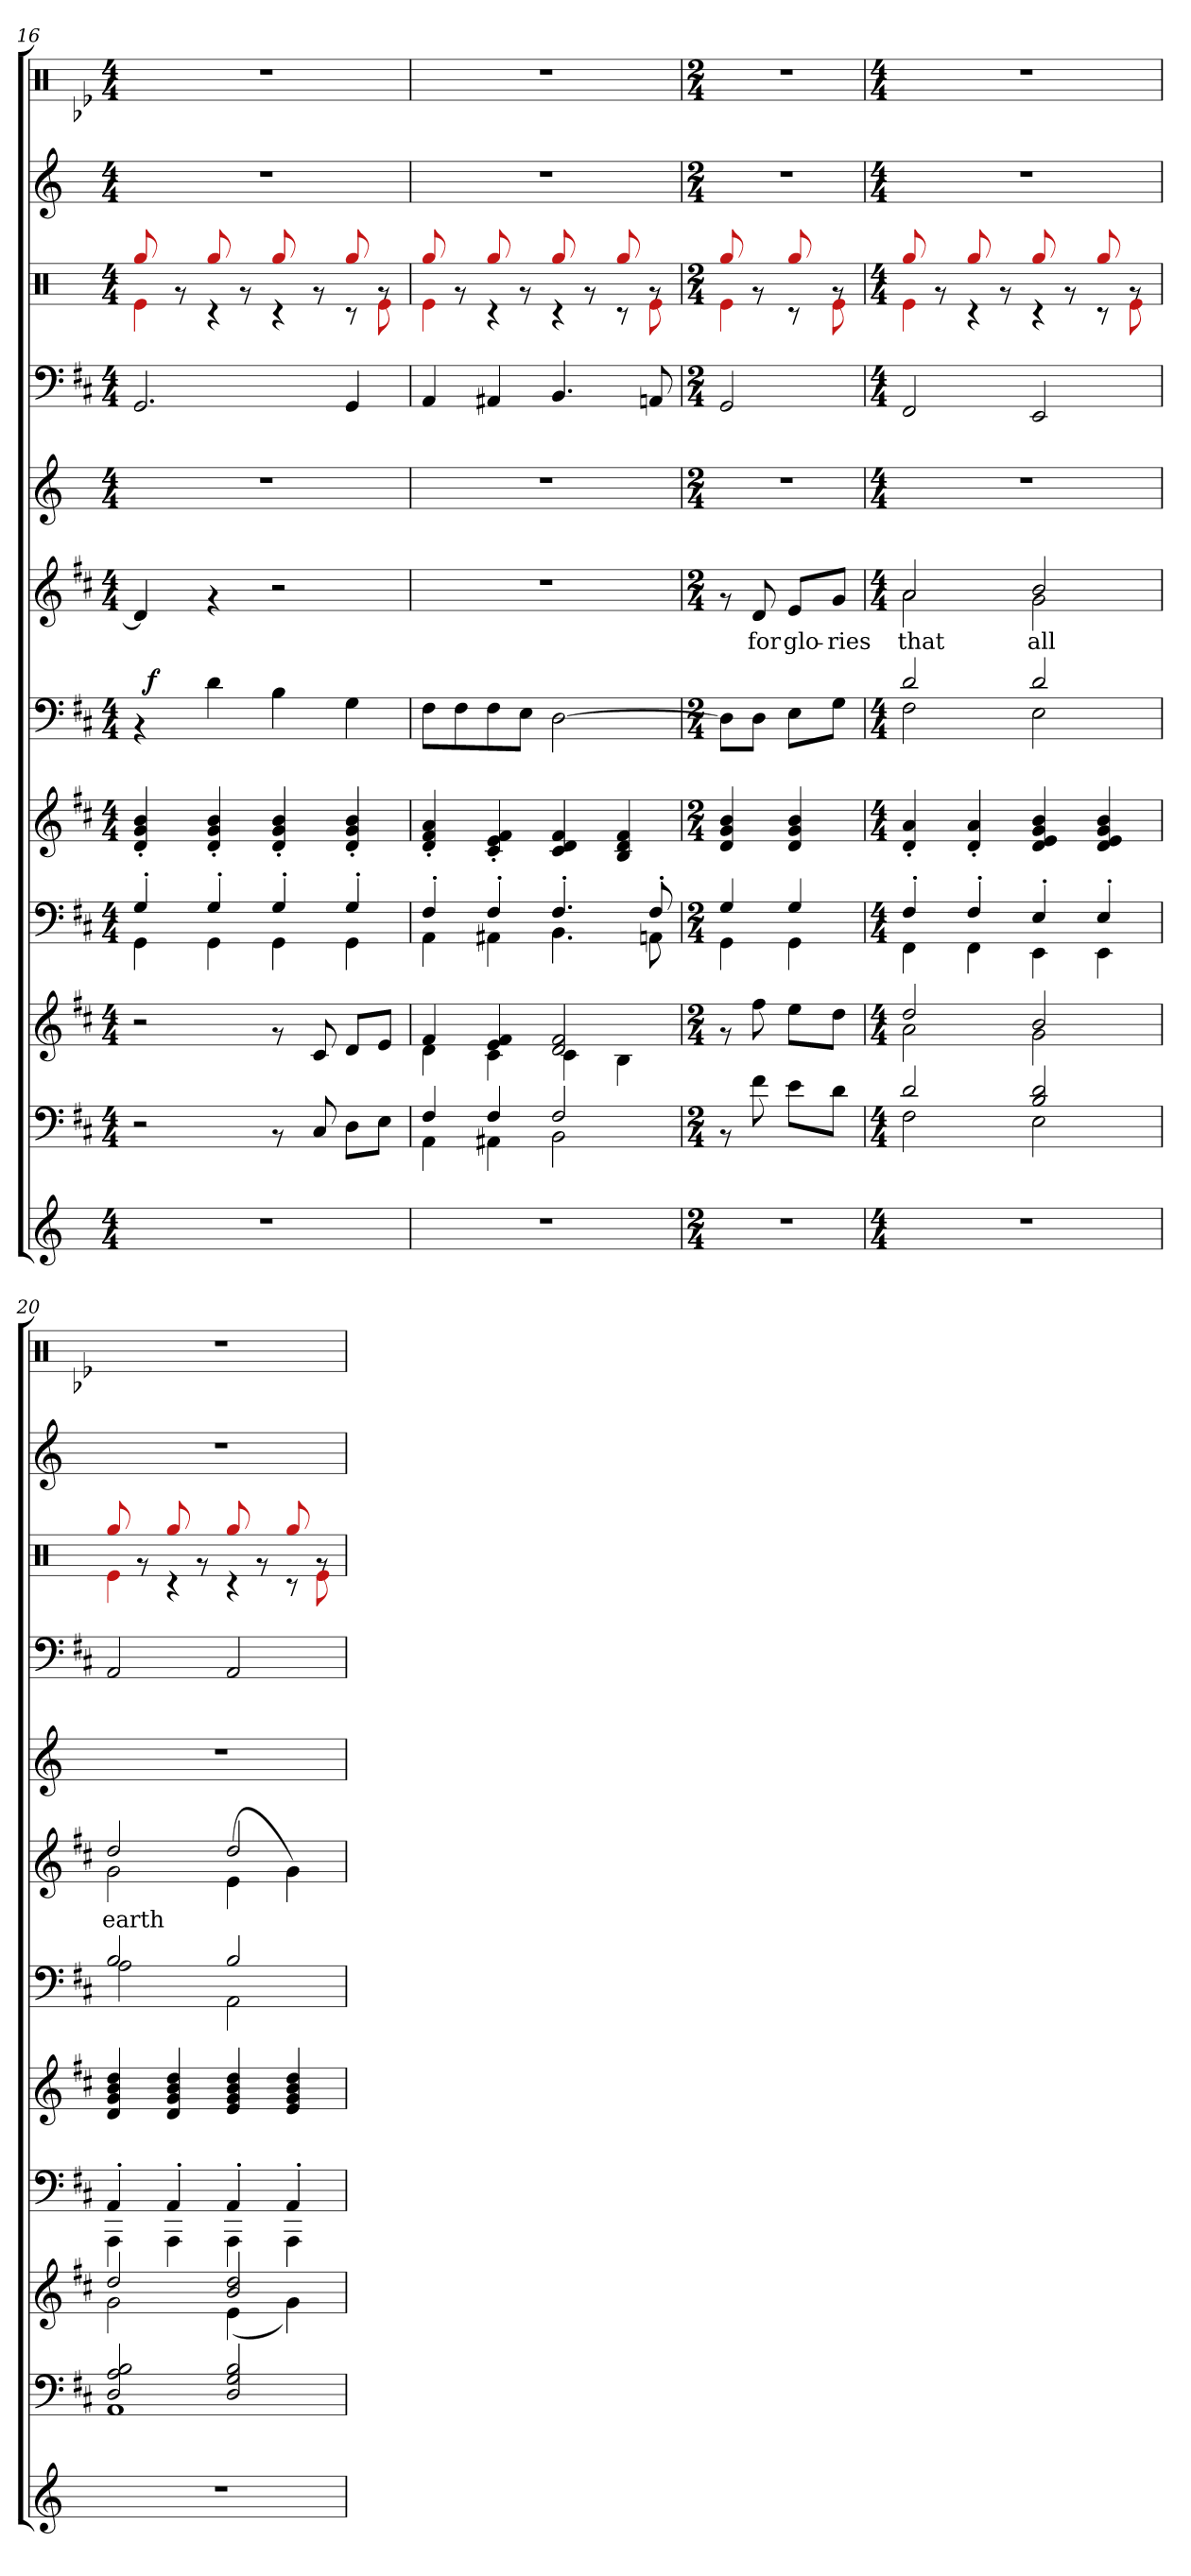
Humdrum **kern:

**kern	**kern	**kern	**kern	**kern	**kern	**dynam	**kern	**text	**kern	**kern	**kern	**kern	**kern
*part12	*part11	*part10	*part9	*part8	*part7	*part7	*part6	*part6	*part5	*part4	*part3	*part2	*part1
*staff12	*staff11	*staff10	*staff9	*staff8	*staff7	*staff7	*staff6	*staff6	*staff5	*staff4	*staff3	*staff2	*staff1
*clefG2	*clefF4	*clefG2	*clefF4	*clefG2	*clefF4	*	*clefG2	*	*clefG2	*clefF4	*clefX	*clefG2	*clefX
*	*ITrd1c2	*ITrd1c2	*ITrd1c2	*ITrd1c2	*ITrd1c2	*	*ITrd1c2	*	*	*ITrd1c2	*	*	*ITrd-1c-2
*k[]	*k[]	*k[]	*k[]	*k[]	*k[]	*	*k[]	*	*k[]	*k[]	*k[]	*k[]	*k[]
*C:	*C:	*C:	*C:	*C:	*C:	*	*C:	*	*C:	*C:	*C:	*C:	*C:
*M4/4	*M4/4	*M4/4	*M4/4	*M4/4	*M4/4	*	*M4/4	*	*M4/4	*M4/4	*M4/4	*M4/4	*M4/4
=16	=16	=16	=16	=16	=16	=16	=16	=16	=16	=16	=16	=16	=16
*	*	*	*^	*	*^	*	*	*	*	*	*^	*	*
1r	2r	2r	4F'>/	4FF\	4c/'< 4f/'< 4a/'<	4rAA	32ryy	.	4c/]	.	1r	2.FF/	8gg/	4e\	1r	1r
!	!	!	!	!	!	!	!	!LO:DY:a	!	!	!	!	!	!	!	!
.	.	.	.	.	.	.	2ryy	f	.	.	.	.	.	.	.	.
.	.	.	.	.	.	.	.	.	.	.	.	.	8rg	.	.	.
.	.	.	4F'>/	4FF\	4c/'< 4f/'< 4a/'<	4c\	.	.	4rf	.	.	.	8gg/	4rc	.	.
.	.	.	.	.	.	.	.	.	.	.	.	.	8rg	.	.	.
.	8rAA	8rf	4F'>/	4FF\	4c/'< 4f/'< 4a/'<	4A\	.	.	2r	.	.	.	8gg/	4rc	.	.
.	.	.	.	.	.	.	4...ryy	.	.	.	.	.	.	.	.	.
.	8BB/	8B/	.	.	.	.	.	.	.	.	.	.	8rg	.	.	.
.	8C\L	8c/L	4F'>/	4FF\	4c/'< 4f/'< 4a/'<	4F\	.	.	.	.	.	4FF/	8gg/	8rc	.	.
.	8D\J	8d/J	.	.	.	.	.	.	.	.	.	.	8rg	8e\	.	.
*	*	*	*	*	*	*v	*v	*	*	*	*	*	*	*	*	*
=17	=17	=17	=17	=17	=17	=17	=17	=17	=17	=17	=17	=17	=17	=17	=17
*	*^	*^	*	*	*	*	*	*	*	*	*	*	*	*	*
1r	4E/	4GG\	4e/	4c\	4E'>/	4GG\	4c/'< 4e/'< 4g/'<	8E\L	.	1r	.	1r	4GG/	8gg/	4e\	1r	1r
.	.	.	.	.	.	.	.	8E\	.	.	.	.	.	8rg	.	.	.
.	4E/	4GG#X\	4d/ 4e/	4B\	4E'>/	4GG#X\	4B/'< 4d/'< 4e/'<	8E\	.	.	.	.	4GG#X/	8gg/	4rc	.	.
.	.	.	.	.	.	.	.	8D\J	.	.	.	.	.	8rg	.	.	.
.	2E/	2AA\	2c/ 2e/	4B\	4.E'>/	4.AA\	4B/ 4c/ 4e/	[>2C\	.	.	.	.	4.AA/	8gg/	4rc	.	.
.	.	.	.	.	.	.	.	.	.	.	.	.	.	8rg	.	.	.
.	.	.	.	4A\	.	.	4A/ 4c/ 4e/	.	.	.	.	.	.	8gg/	8rc	.	.
.	.	.	.	.	8E'>/	8GGn\	.	.	.	.	.	.	8GGn/	8rg	8e\	.	.
*	*v	*v	*	*	*	*	*	*	*	*	*	*	*	*	*	*	*
*	*	*v	*v	*	*	*	*	*	*	*	*	*	*	*	*	*
=18	=18	=18	=18	=18	=18	=18	=18	=18	=18	=18	=18	=18	=18	=18	=18
*M2/4	*M2/4	*M2/4	*M2/4	*	*M2/4	*M2/4	*	*M2/4	*	*M2/4	*M2/4	*M2/4	*	*M2/4	*M2/4
2r	8rAA	8rf	4F/	4FF\	4c/ 4f/ 4a/	8C\L]	.	8rf	.	2r	2FF/	8gg/	4e\	2r	2r
!	!	!	!	!	!	!	!	!	!LO:LY:b	!	!	!	!	!	!
.	8e\	8ee\	.	.	.	8C\J	.	8c/	for	.	.	8rg	.	.	.
!	!	!	!	!	!	!	!	!	!LO:LY:b	!	!	!	!	!	!
.	8d\L	8dd\L	4F/	4FF\	4c/ 4f/ 4a/	8D\L	.	8d/L	glo-	.	.	8gg/	8rc	.	.
!	!	!	!	!	!	!	!	!	!LO:LY:b	!	!	!	!	!	!
.	8c\J	8cc\J	.	.	.	8F\J	.	8f/J	-ries	.	.	8rg	8e\	.	.
!!LO:LB:g=z
=19	=19	=19	=19	=19	=19	=19	=19	=19	=19	=19	=19	=19	=19	=19	=19
*M4/4	*M4/4	*M4/4	*M4/4	*	*M4/4	*M4/4	*	*M4/4	*	*M4/4	*M4/4	*M4/4	*	*M4/4	*M4/4
*	*^	*^	*	*	*	*^	*	*^	*	*	*	*	*	*	*
!	!	!	!	!	!	!	!	!	!	!	!	!	!LO:LY:b	!	!	!	!	!	!
1r	2c/	2E\	2cc/	2g\	4E'>/	4EE\	4c/'< 4g/'<	2c/	2E\	.	2g/	2g\	that	1r	2EE/	8gg/	4e\	1r	1r
.	.	.	.	.	.	.	.	.	.	.	.	.	.	.	.	8rg	.	.	.
.	.	.	.	.	4E'>/	4EE\	4c/'< 4g/'<	.	.	.	.	.	.	.	.	8gg/	4rc	.	.
.	.	.	.	.	.	.	.	.	.	.	.	.	.	.	.	8rg	.	.	.
!	!	!	!	!	!	!	!	!	!	!	!	!	!LO:LY:b	!	!	!	!	!	!
.	2A/ 2c/	2D\	2a/	2f\	4D'>/	4DD\	4c/ 4d/ 4f/ 4a/	2c/	2D\	.	2a/	2f\	all	.	2DD/	8gg/	4rc	.	.
.	.	.	.	.	.	.	.	.	.	.	.	.	.	.	.	8rg	.	.	.
.	.	.	.	.	4D'>/	4DD\	4c/ 4d/ 4f/ 4a/	.	.	.	.	.	.	.	.	8gg/	8rc	.	.
.	.	.	.	.	.	.	.	.	.	.	.	.	.	.	.	8rg	8e\	.	.
=20	=20	=20	=20	=20	=20	=20	=20	=20	=20	=20	=20	=20	=20	=20	=20	=20	=20	=20	=20
!	!	!	!	!	!	!	!	!	!	!	!	!	!LO:LY:b	!	!	!	!	!	!
1r	2C/ 2G/ 2A/	1GG	2cc/	2f\	4GG'>/	4GGG\	4c/ 4f/ 4a/ 4cc/	2A/	2G\	.	2cc/	2f\	-earth	1r	2GG/	8gg/	4e\	1r	1r
.	.	.	.	.	.	.	.	.	.	.	.	.	.	.	.	8rg	.	.	.
.	.	.	.	.	4GG'>/	4GGG\	4c/ 4f/ 4a/ 4cc/	.	.	.	.	.	.	.	.	8gg/	4rc	.	.
.	.	.	.	.	.	.	.	.	.	.	.	.	.	.	.	8rg	.	.	.
!	!	!	!	!	!	!	!	!	!	!	!	!	!LO:LY:b	!	!	!	!	!	!
.	2C/ 2F/ 2A/	.	2a/ 2cc/	(<4d\	4GG'>/	4GGG\	4d/ 4f/ 4a/ 4cc/	2A/	2GG\	.	(<4d\	2cc/	.	.	2GG/	8gg/	4rc	.	.
.	.	.	.	.	.	.	.	.	.	.	.	.	.	.	.	8rg	.	.	.
.	.	.	.	4f\)	4GG'>/	4GGG\	4d/ 4f/ 4a/ 4cc/	.	.	.	4f\)	.	.	.	.	8gg/	8rc	.	.
.	.	.	.	.	.	.	.	.	.	.	.	.	.	.	.	8rg	8e\	.	.
*	*v	*v	*	*	*v	*v	*	*v	*v	*	*v	*v	*	*	*	*v	*v	*	*
*	*	*v	*v	*	*	*	*	*	*	*	*	*	*	*
=	=	=	=	=	=	=	=	=	=	=	=	=	=
*-	*-	*-	*-	*-	*-	*-	*-	*-	*-	*-	*-	*-	*-
